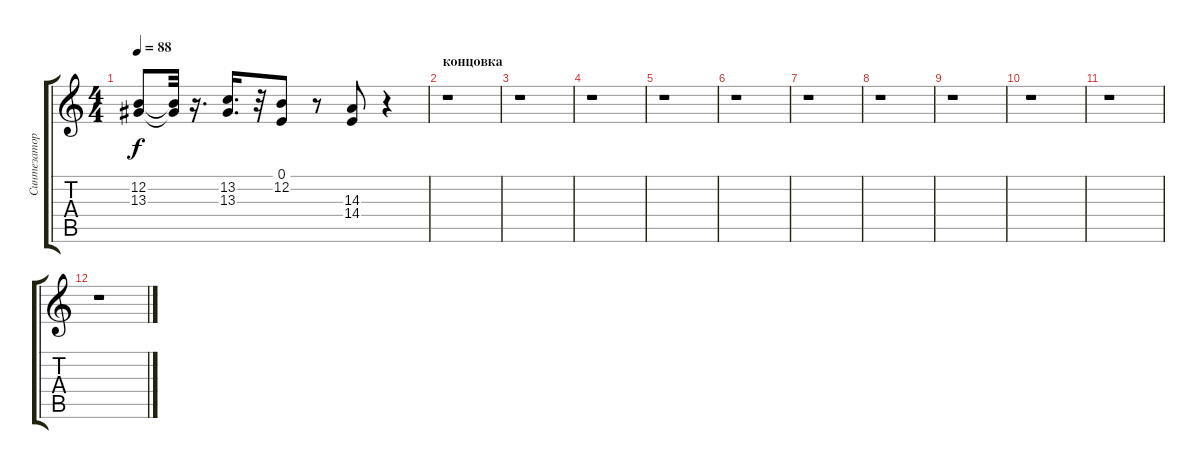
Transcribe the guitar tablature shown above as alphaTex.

\track ("Синтезатор" "Синтезатор") {instrument brasssection}
\staff {score tabs}
\tuning (E4 B3 G3 D3 A2 E2) {hide}
\ts (4 4)
\tempo 88
\clef g2
\ks c
(12.2 13.3).8{dy f} (12.2{t} 13.3{t}).32 r.16{d} (13.2 13.3).16{d} r.32 (0.1 12.2).8 r.8 (14.3 14.4).8 r.4 |
\section ("" "концовка")
r.1 |
r.1 |
r.1 |
r.1 |
r.1 |
r.1 |
r.1 |
r.1 |
r.1 |
r.1 |
r.1
